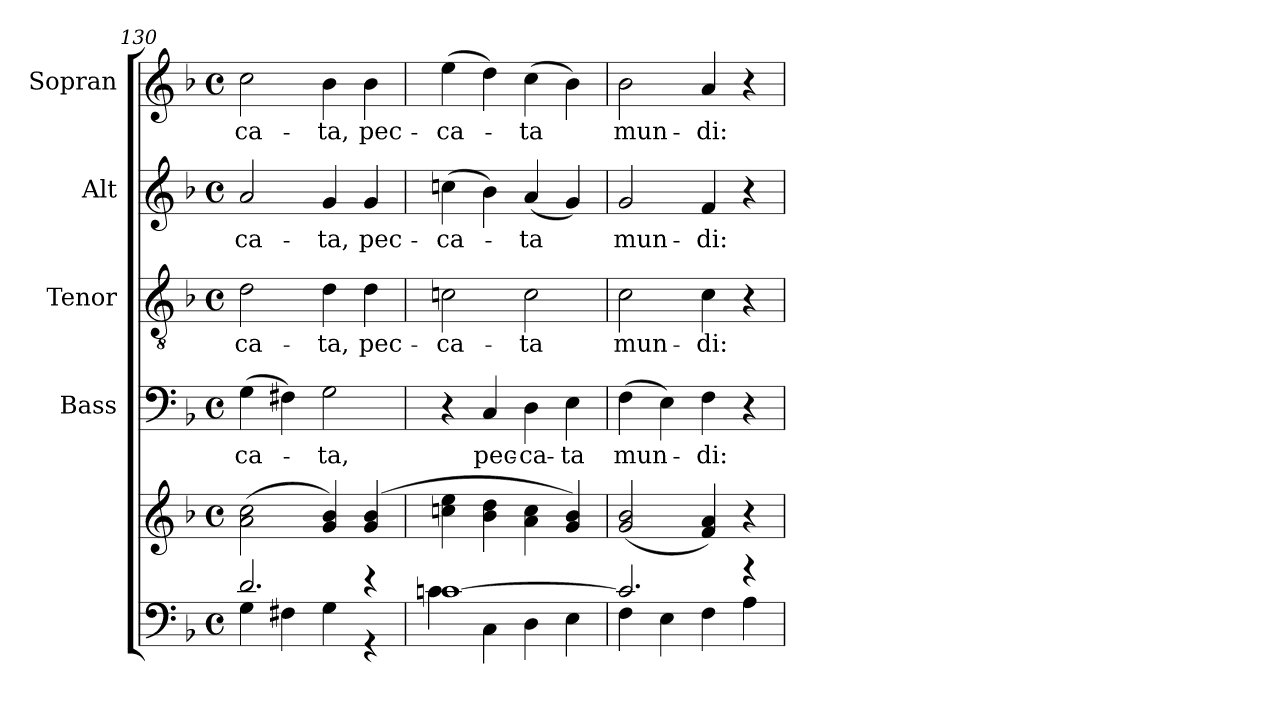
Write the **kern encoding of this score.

**kern	**kern	**kern	**text	**kern	**text	**kern	**text	**kern	**text
*part5	*part5	*part4	*part4	*part3	*part3	*part2	*part2	*part1	*part1
*staff6	*staff5	*staff4	*staff4	*staff3	*staff3	*staff2	*staff2	*staff1	*staff1
*	*	*I"Bass	*	*I"Tenor	*	*I"Alt	*	*I"Sopran	*
*	*	*I'B.	*	*I'T.	*	*I'A.	*	*I'S.	*
*clefF4	*clefG2	*clefF4	*	*clefGv2	*	*clefG2	*	*clefG2	*
*k[b-]	*k[b-]	*k[b-]	*	*k[b-]	*	*k[b-]	*	*k[b-]	*
*F:	*F:	*F:	*	*F:	*	*F:	*	*F:	*
*M4/4	*M4/4	*M4/4	*	*M4/4	*	*M4/4	*	*M4/4	*
*met(c)	*met(c)	*met(c)	*	*met(c)	*	*met(c)	*	*met(c)	*
=130	=130	=130	=130	=130	=130	=130	=130	=130	=130
*^	*	*	*	*	*	*	*	*	*
!	!	!	!	!LO:LY:b	!	!LO:LY:b	!	!LO:LY:b	!	!LO:LY:b
2.d/	4G\	(>2a\ 2cc\	(>4G\	-ca-	2d\	-ca-	2a/	-ca-	2cc\	-ca-
.	4F#X\	.	4F#X\)	.	.	.	.	.	.	.
!	!	!	!	!LO:LY:b	!	!LO:LY:b	!	!LO:LY:b	!	!LO:LY:b
.	4G\	4g/ 4b-/)	2G\	-ta,	4d\	-ta,	4g/	-ta,	4b-\	-ta,
!	!	!	!	!	!	!LO:LY:b	!	!LO:LY:b	!	!LO:LY:b
4r	4r	(4g/ 4b-/	.	.	4d\	pec-	4g/	pec-	4b-\	pec-
!!LO:LB:g=z
=131	=131	=131	=131	=131	=131	=131	=131	=131	=131	=131
!	!	!	!	!	!	!LO:LY:b	!	!LO:LY:b	!	!LO:LY:b
[>1cn	4c\	4ccn\ 4ee\	4r	.	2cn\	-ca-	(>4ccn\	-ca-	(>4ee\	-ca-
!	!	!	!	!LO:LY:b	!	!	!	!	!	!
.	4C\	4b-\ 4dd\	4C/	pec-	.	.	4b-\)	.	4dd\)	.
!	!	!	!	!LO:LY:b	!	!LO:LY:b	!	!LO:LY:b	!	!LO:LY:b
.	4D\	4a\ 4cc\	4D\	-ca-	2c\	-ta	(<4a/	-ta	(>4cc\	-ta
!	!	!	!	!LO:LY:b	!	!	!	!	!	!
.	4E\	4g/ 4b-/)	4E\	-ta	.	.	4g/)	.	4b-\)	.
=132	=132	=132	=132	=132	=132	=132	=132	=132	=132	=132
!	!	!	!	!LO:LY:b	!	!LO:LY:b	!	!LO:LY:b	!	!LO:LY:b
2.c/]	4F\	(<2g/ 2b-/	(>4F\	mun-	2c\	mun-	2g/	mun-	2b-\	mun-
.	4E\	.	4E\)	.	.	.	.	.	.	.
!	!	!	!	!LO:LY:b	!	!LO:LY:b	!	!LO:LY:b	!	!LO:LY:b
.	4F\	4f/ 4a/)	4F\	-di:	4c\	-di:	4f/	-di:	4a/	-di:
4rf	4A\	4r	4r	.	4r	.	4r	.	4r	.
*v	*v	*	*	*	*	*	*	*	*	*
=	=	=	=	=	=	=	=	=	=
*-	*-	*-	*-	*-	*-	*-	*-	*-	*-
